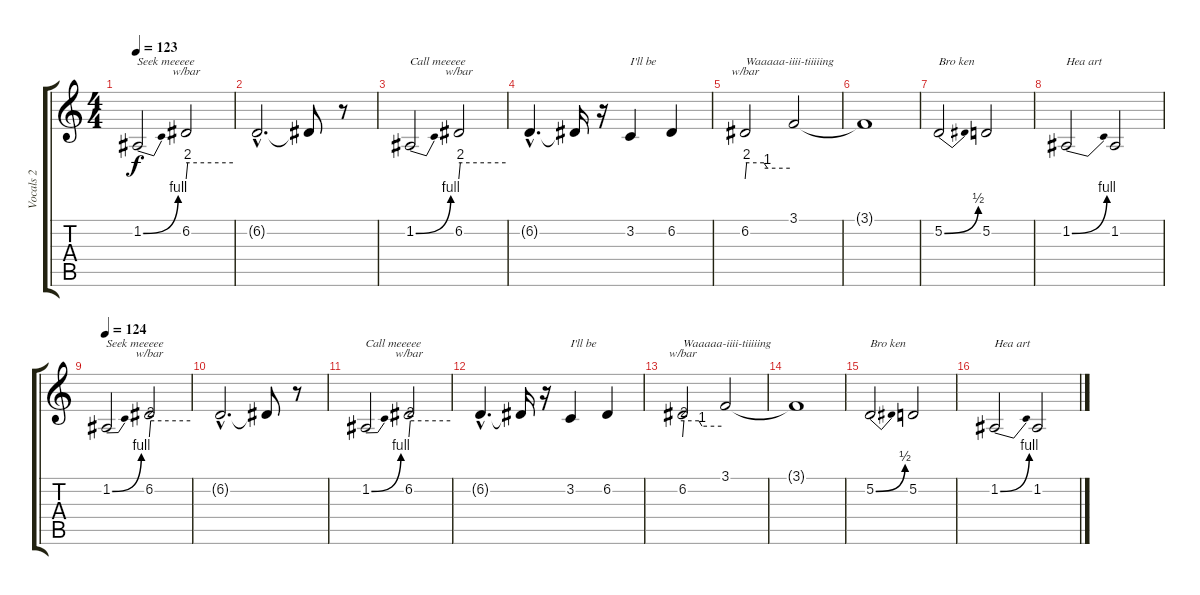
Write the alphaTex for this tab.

\track ("Vocals 2" "Vocals 2") {instrument oboe}
\staff {score tabs}
\tuning (D4 A3 F3 C3 G2 C2) {hide}
\ts (4 4)
\tempo 123
\clef g2
\ks c
1.2{be (bend 0 0 60 4)}.2{txt "Seek meeeee" dy f} 6.2.2{tbe (custom default 0 0 2 8 60 8)} |
6.2{hac t}.2{d} 6.2{t}.8 r.8 |
1.2{be (bend 0 0 60 4)}.2{txt "Call meeeee"} 6.2.2{tbe (custom default 0 0 2 8 60 8)} |
6.2{hac t}.4{d} 6.2{t}.16 r.16 3.2.4{txt "I'll be"} 6.2.4 |
6.2.2{tbe (custom default 0 0 2 8 25 8 30 4 60 4) txt "Waaaaa-iiii-tiiiiing"} 3.1.2 |
3.1{t}.1 |
5.2{be (bend 0 0 60 2)}.2{txt "Bro ken"} 5.2.2 |
1.2{be (bend 0 0 60 4)}.2{txt "Hea art"} 1.2.2 |
\tempo 124
1.2{be (bend 0 0 60 4)}.2{txt "Seek meeeee"} 6.2.2{tbe (custom default 0 0 2 8 60 8)} |
6.2{hac t}.2{d} 6.2{t}.8 r.8 |
1.2{be (bend 0 0 60 4)}.2{txt "Call meeeee"} 6.2.2{tbe (custom default 0 0 2 8 60 8)} |
6.2{hac t}.4{d} 6.2{t}.16 r.16 3.2.4{txt "I'll be"} 6.2.4 |
6.2.2{tbe (custom default 0 0 2 8 25 8 30 4 60 4) txt "Waaaaa-iiii-tiiiiing"} 3.1.2 |
3.1{t}.1 |
5.2{be (bend 0 0 60 2)}.2{txt "Bro ken"} 5.2.2 |
1.2{be (bend 0 0 60 4)}.2{txt "Hea art"} 1.2.2
